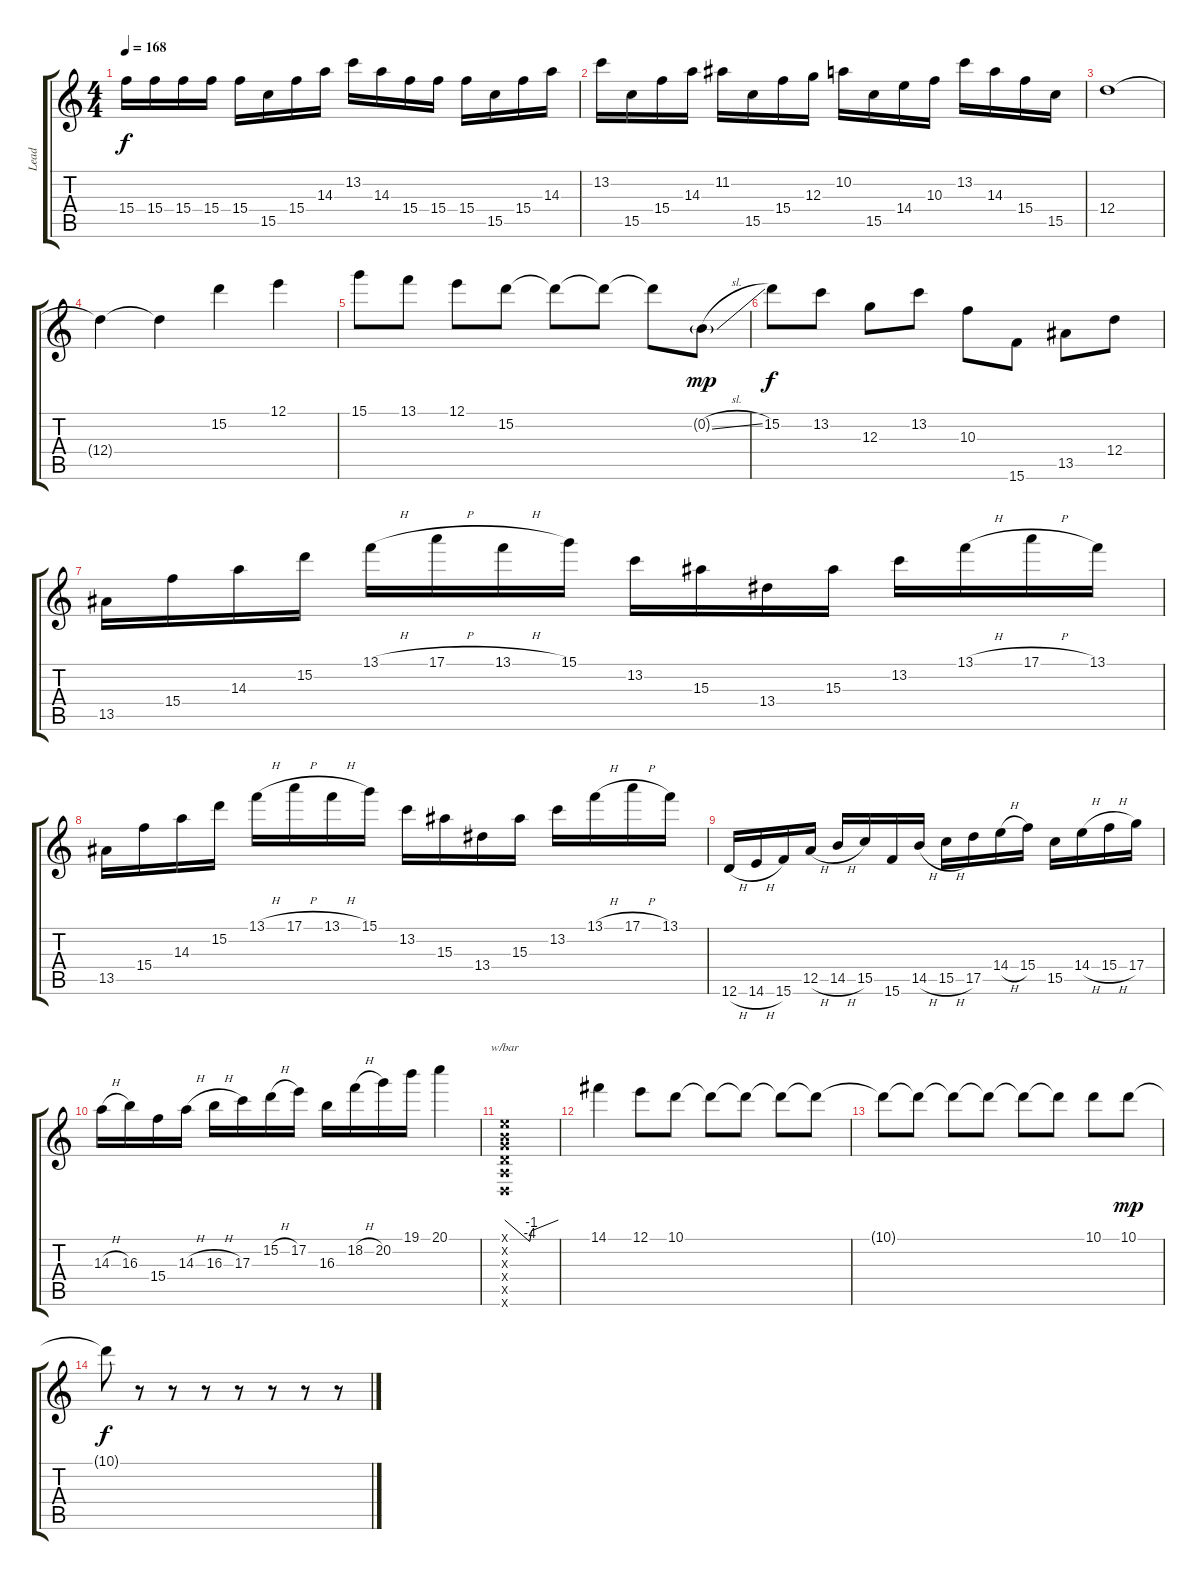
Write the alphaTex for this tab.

\track ("Lead" "Lead") {instrument distortionguitar}
\staff {score tabs}
\tuning (E4 B3 G3 D3 A2 D2) {hide}
\ts (4 4)
\tempo 168
\clef g2
\ks c
15.4.16{dy f} 15.4.16 15.4.16 15.4.16 15.4.16 15.5.16 15.4.16 14.3.16 13.2.16 14.3.16 15.4.16 15.4.16 15.4.16 15.5.16 15.4.16 14.3.16 |
13.2.16 15.5.16 15.4.16 14.3.16 11.2.16 15.5.16 15.4.16 12.3.16 10.2.16 15.5.16 14.4.16 10.3.16 13.2.16 14.3.16 15.4.16 15.5.16 |
12.4.1 |
12.4{t}.4 12.4{t}.4 15.2.4 12.1.4 |
15.1.8 13.1.8 12.1.8 15.2.8 15.2{t}.8 15.2{t}.8 15.2{t}.8 0.2{sl g}.8{dy mp} |
15.2.8{dy f} 13.2.8 12.3.8 13.2.8 10.3.8 15.6.8 13.5.8 12.4.8 |
13.5.16 15.4.16 14.3.16 15.2.16 13.1{h}.16 17.1{h}.16 13.1{h}.16 15.1.16 13.2.16 15.3.16 13.4.16 15.3.16 13.2.16 13.1{h}.16 17.1{h}.16 13.1.16 |
13.5.16 15.4.16 14.3.16 15.2.16 13.1{h}.16 17.1{h}.16 13.1{h}.16 15.1.16 13.2.16 15.3.16 13.4.16 15.3.16 13.2.16 13.1{h}.16 17.1{h}.16 13.1.16 |
12.6{h}.16 14.6{h}.16 15.6.16 12.5{h}.16 14.5{h}.16 15.5.16 15.6.16 14.5{h}.16 15.5{h}.16 17.5.16 14.4{h}.16 15.4.16 15.5.16 14.4{h}.16 15.4{h}.16 17.4.16 |
14.3{h}.16 16.3.16 15.4.16 14.3{h}.16 16.3{h}.16 17.3.16 15.2{h}.16 17.2.16 16.3.16 18.2{h}.16 20.2.16 19.1.16 20.1.4 |
(0.1{x} 0.2{x} 0.3{x} 0.4{x} 0.5{x} 0.6{x}).1{tbe (custom default 0 0 28 -16 30 -4 60 0)} |
14.1.4 12.1.8 10.1.8 10.1{t}.8 10.1{t}.8 10.1{t}.8 10.1{t}.8 |
10.1{t}.8 10.1{t}.8 10.1{t}.8 10.1{t}.8 10.1{t}.8 10.1{t}.8 10.1.8 10.1.8{dy mp} |
10.1{t}.8{dy f} r.8 r.8 r.8 r.8 r.8 r.8 r.8
